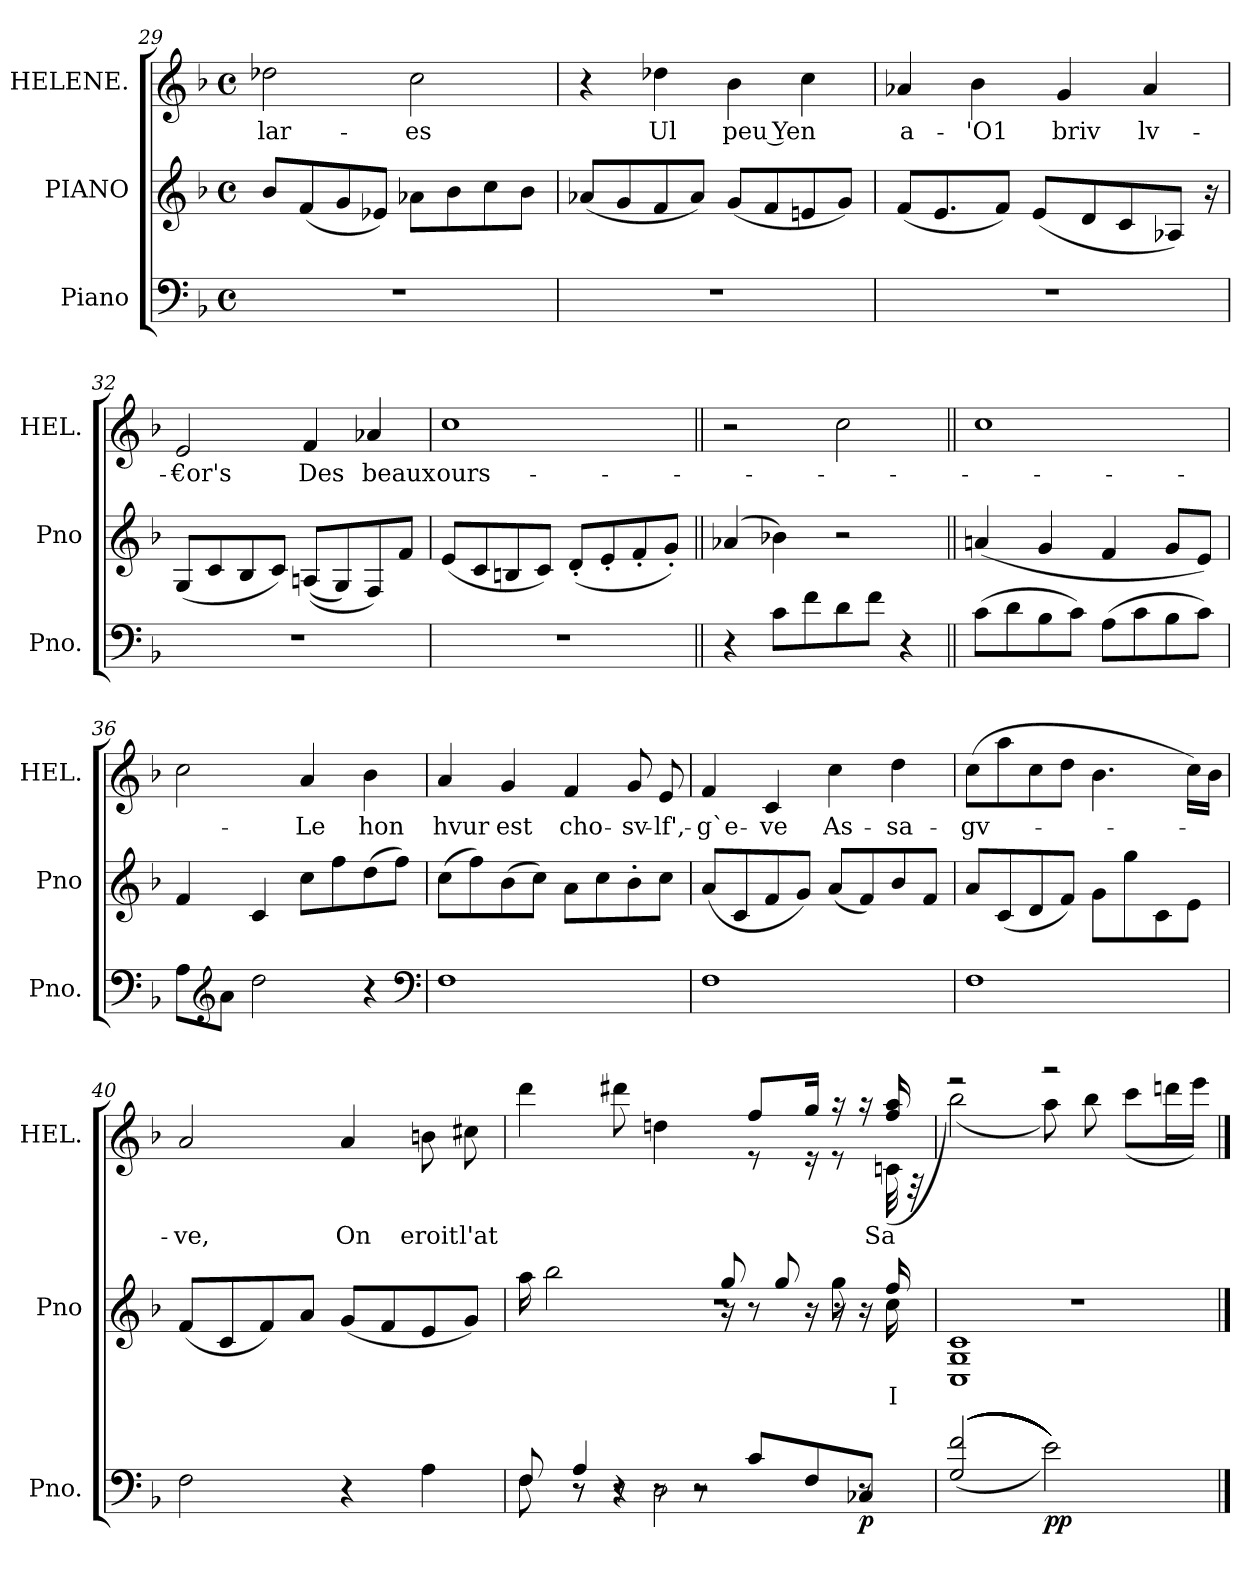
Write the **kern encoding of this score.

**kern	**dynam	**kern	**text	**kern	**text
*part3	*part3	*part2	*part2	*part1	*part1
*staff3	*staff3	*staff2	*staff2	*staff1	*staff1
*I"Piano	*	*I"PIANO	*	*I"HELENE.	*
*I'Pno.	*	*I'Pno	*	*I'HEL.	*
*clefF4	*	*clefG2	*	*clefG2	*
*k[b-]	*	*k[b-]	*	*k[b-]	*
*M4/4	*	*M4/4	*	*M4/4	*
*met(c)	*	*met(c)	*	*met(c)	*
=29	=29	=29	=29	=29	=29
1r	.	8b-/L	.	2dd-X\	lar-
.	.	(8f/	.	.	.
.	.	8g/	.	.	.
.	.	8e-X/J)	.	.	.
.	.	8a-X\L	.	2cc\	es
.	.	8b-\	.	.	.
.	.	8cc\	.	.	.
.	.	8b-\J	.	.	.
=30	=30	=30	=30	=30	=30
1r	.	(8a-X/L	.	4r	.
.	.	8g/	.	.	.
.	.	8f/	.	4dd-X\	Ul
.	.	8a-/J)	.	.	.
.	.	(8g/L	.	4b-\	peu Yen
.	.	8f/	.	.	.
.	.	8en/	.	4cc\	.
.	.	8g/J)	.	.	.
=31	=31	=31	=31	=31	=31
1r	.	(8f/L	.	4a-X/	a-
.	.	8.e/	.	.	.
.	.	.	.	4b-\	'O1
.	.	8f/J)	.	.	.
.	.	(8e/L	.	.	.
.	.	.	.	4g/	-briv
.	.	8d/	.	.	.
.	.	8c/	.	.	.
.	.	.	.	4a-/	lv-
.	.	8A-X/J)	.	.	.
.	.	16r	.	.	.
!!LO:LB:g=z
=32	=32	=32	=32	=32	=32
1r	.	(8G/L	.	2e/	€or's
.	.	8c/	.	.	.
.	.	8B-/	.	.	.
.	.	8c/J)	.	.	.
.	.	((8An/L	.	4f/	Des
.	.	8G/)	.	.	.
.	.	8F/)	.	4a-X/	beaux
.	.	8f/J	.	.	.
=33	=33	=33	=33	=33	=33
1r	.	(8e/L	.	1cc/	ours-
.	.	8c/	.	.	.
.	.	8Bn/	.	.	.
.	.	8c/J)	.	.	.
.	.	(8d'/L	.	.	.
.	.	8e'/	.	.	.
.	.	8f'/	.	.	.
.	.	8g'/J)	.	.	.
=34||	=34||	=34||	=34||	=34||	=34||
4r	.	(4a-X/	.	2r	.
8c\L	.	4b-X\)	.	.	.
8f\	.	.	.	.	.
8d\	.	2r	.	2cc\	.
8f\J	.	.	.	.	.
4r	.	.	.	.	.
=35||	=35||	=35||	=35||	=35||	=35||
(8c\L	.	(4an/	.	1cc/	.
8d\	.	.	.	.	.
8B-\	.	4g/	.	.	.
8c\J)	.	.	.	.	.
(8A\L	.	4f/	.	.	.
8c\	.	.	.	.	.
8B-\	.	8g/L	.	.	.
8c\J)	.	8e/J)	.	.	.
=36	=36	=36	=36	=36	=36
8A\L	.	4f/	.	2cc\	.
*clefG2	*	*	*	*	*
8a\J	.	.	.	.	.
2dd\	.	4c/	.	.	.
.	.	8cc\L	.	4a/	Le
.	.	8ff\	.	.	.
4r	.	(8dd\	.	4b-\	hon
.	.	8ff\J)	.	.	.
*clefF4	*	*	*	*	*
!!LO:LB:g=z
=37	=37	=37	=37	=37	=37
1F/	.	(8cc\L	.	4a/	hvur
.	.	8ff\)	.	.	.
.	.	(8b-\	.	4g/	est
.	.	8cc\J)	.	.	.
.	.	8a\L	.	4f/	cho-
.	.	8cc\	.	.	.
.	.	8b-'\	.	8g/	sv-
.	.	8cc\J	.	8e/	lf',-
=38	=38	=38	=38	=38	=38
1F/	.	(8a/L	.	4f/	g`e-
.	.	8c/	.	.	.
.	.	8f/	.	4c/	ve
.	.	8g/J)	.	.	.
.	.	(8a/L	.	4cc\	As-
.	.	8f/)	.	.	.
.	.	8b-/	.	4dd\	sa-
.	.	8f/J	.	.	.
=39	=39	=39	=39	=39	=39
1F/	.	8a/L	.	(8cc\L	gv-
.	.	(8c/	.	8aa\	.
.	.	8d/	.	8cc\	.
.	.	8f/J)	.	8dd\J	.
.	.	8g\L	.	4.b-\	.
.	.	8gg\	.	.	.
.	.	8c\	.	.	.
.	.	8e\J	.	16cc\LL)	.
.	.	.	.	16b-\JJ	.
=40	=40	=40	=40	=40	=40
2F\	.	(8f/L	.	2a/	ve,
.	.	8c/	.	.	.
.	.	8f/)	.	.	.
.	.	8a/J	.	.	.
4r	.	(8g/L	.	4a/	On
.	.	8f/	.	.	.
4A\	.	8e/	.	8bn\	eroit
.	.	8g/J)	.	8cc#X\	l'at
!!LO:LB:g=z
=41	=41	=41	=41	=41	=41
*^	*	*^	*	*^	*
*	*^	*	*	*^	*	*	*	*
8F/	8F\	8ryy	.	2ryy	16aa\	1r	.	2ryy	4ddd\	.
.	.	.	.	.	2bb-\	.	.	.	.	.
8r	8r	4A/	.	.	.	.	.	.	.	.
4r	8r	.	.	.	.	.	.	.	8ddd#X\	.
.	2D\	8r	.	.	.	.	.	.	4ddn\	.
8r	.	2r	.	16ryy	.	.	.	8ryy	.	.
.	.	.	.	8gg/	16r	.	.	.	.	.
8c/L	.	.	.	.	8r	.	.	8ff/L	8r	.
.	.	.	.	8gg/	.	.	.	.	.	.
8F/	.	.	.	.	16r	.	.	16gg/Jk	16r	.
.	.	.	.	16r	8gg\	.	.	16r	8r	.
8C-X/J	8r	.	p	16r	.	.	.	16r	.	.
.	.	.	.	(((16ff/	16cc\	.	I	16ff/ 16aa/	((32cn\	Sa
.	.	.	.	.	.	.	.	.	32r	.
!!LO:LB:g=z	!!
=42	=42	=42	=42	=42	=42	=42	=42	=42	=42	=42
*	*	*	*	*	*	*^	*	*	*	*
(((((((((((2G/ 2f/	1ryy	1ryy	.	1r	(((((1C/ 1G/ 1c/	1ryy	1ryy	.	2r	(2bb-\)	.
2e\)))))))))))	.	.	pp	.	.	.	.	.	2r	8aa\)	.
.	.	.	.	.	.	.	.	.	.	8bb-\	.
.	.	.	.	.	.	.	.	.	.	(8ccc\L	.
.	.	.	.	.	.	.	.	.	.	16dddn\L	.
.	.	.	.	.	.	.	.	.	.	16eee\JJ)	.
*v	*v	*v	*	*	*	*	*	*	*v	*v	*
*	*	*v	*v	*v	*v	*	*	*
==	==	==	==	==	==
*-	*-	*-	*-	*-	*-
